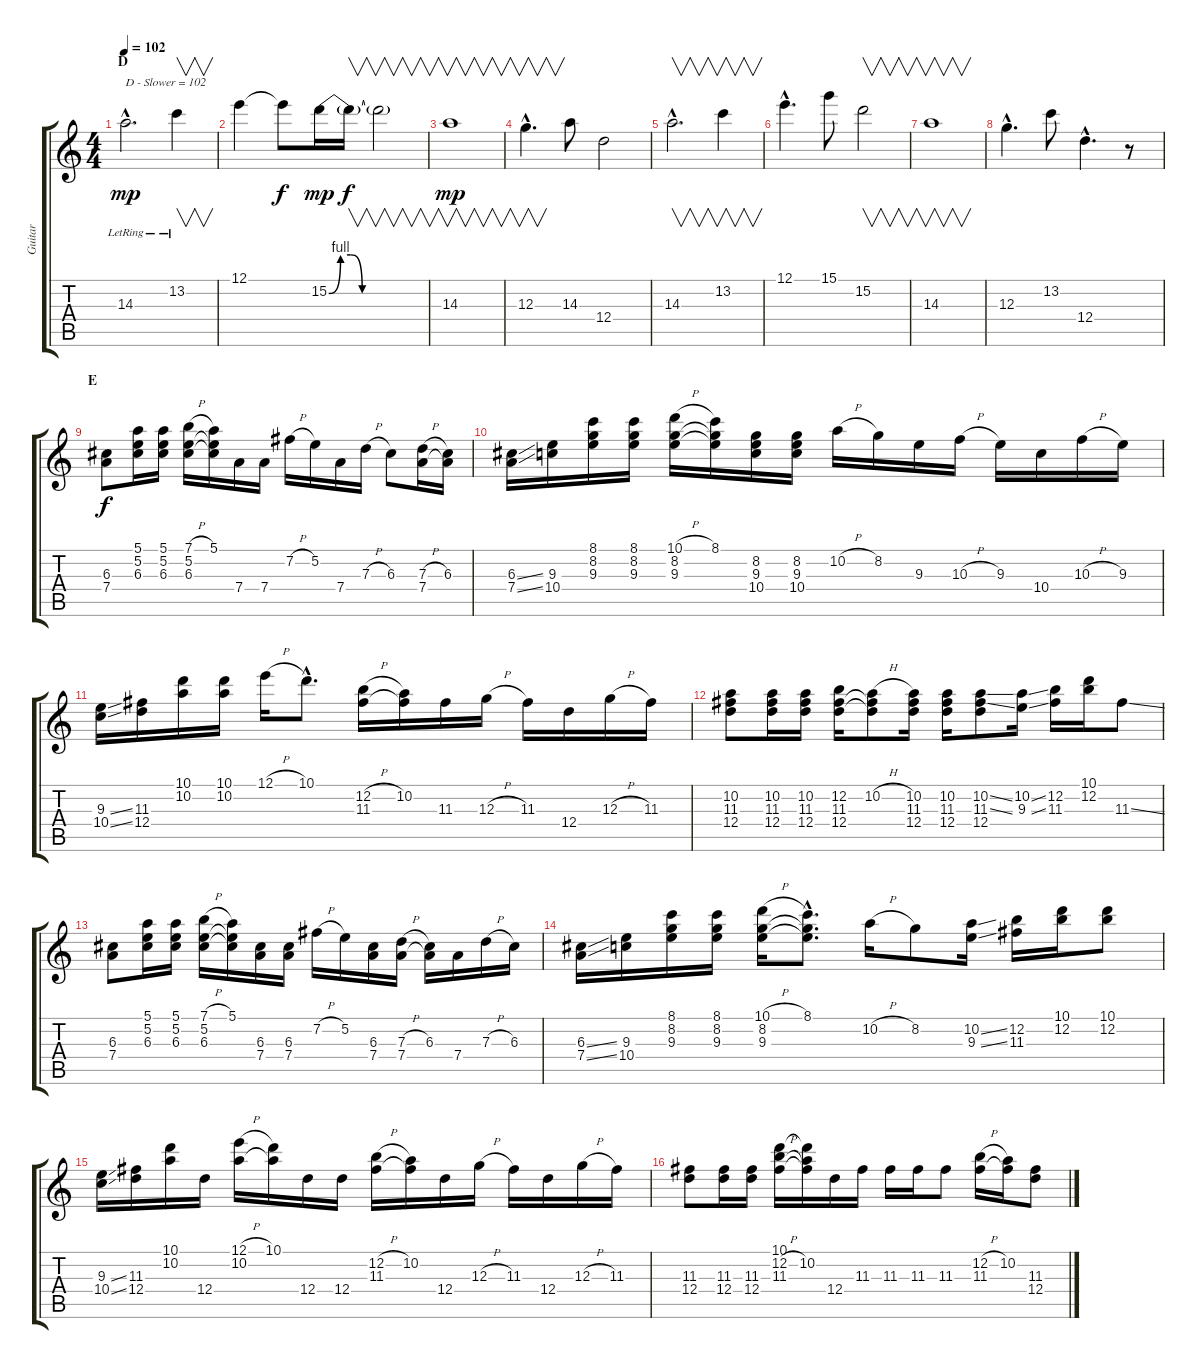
\track ("Guitar" "Guitar") {instrument electricguitarclean}
\staff {score tabs}
\tuning (E4 B3 G3 D3 A2 E2) {hide}
\ts (4 4)
\section ("" "D")
\tempo 102
\clef g2
\ks c
14.3{hac lr}.2{d txt "D - Slower = 102" dy mp volume 15} 13.2{lr}.4{v} |
12.1.4 12.1{t}.8{dy f} 15.2{be (custom 0 0 7 4 13 4 20 0 60 0)}.16{dy mp} 15.2{t}.16{v dy f} 15.2{t}.2{v} |
14.3.1{v dy mp} |
12.3{hac}.4{v d} 14.3.8 12.4.2 |
14.3{hac}.2{v d} 13.2.4{v} |
12.1{hac}.4{d} 15.1.8 15.2.2{v} |
14.3.1{v} |
12.3{hac}.4{d} 13.2.8 12.4{hac}.4{d} r.8 |
\section ("" "E")
(6.3 7.4).8{dy f volume 9} (5.1 5.2 6.3).16 (5.1 5.2 6.3).16 (7.1{h} 5.2 6.3).16 (5.1 5.2{t} 6.3{t}).16 7.4.16 7.4.16 7.2{h}.16 5.2.16 7.4.16 7.3{h}.16 6.3.8 (7.3{h} 7.4).16 (6.3 7.4{t}).16 |
(6.3{ss} 7.4{ss}).16 (9.3 10.4).16 (8.1 8.2 9.3).16 (8.1 8.2 9.3).16 (10.1{h} 8.2 9.3).16 (8.1 8.2{t} 9.3{t}).16 (8.2 9.3 10.4).16 (8.2 9.3 10.4).16 10.2{h}.16 8.2.16 9.3.16 10.3{h}.16 9.3.16 10.4.16 10.3{h}.16 9.3.16 |
(9.3{ss} 10.4{ss}).16 (11.3 12.4).16 (10.1 10.2).16 (10.1 10.2).16 12.1{h}.16 10.1{hac}.8{d} (12.2{h} 11.3).16 (10.2 11.3{t}).16 11.3.16 12.3{h}.16 11.3.16 12.4.16 12.3{h}.16 11.3.16 |
(10.2 11.3 12.4).8 (10.2 11.3 12.4).16 (10.2 11.3 12.4).16 (12.2 11.3 12.4).16 (10.2{h} 11.3{t} 12.4{t}).8 (10.2 11.3 12.4).16 (10.2 11.3 12.4).16 (10.2{ss} 11.3{ss} 12.4).8 (10.2{ss} 9.3{ss}).16 (12.2 11.3).16 (10.1 12.2).16 11.3{ss}.8 |
(6.3 7.4).8 (5.1 5.2 6.3).16 (5.1 5.2 6.3).16 (7.1{h} 5.2 6.3).16 (5.1 5.2{t} 6.3{t}).16 (6.3 7.4).16 (6.3 7.4).16 7.2{h}.16 5.2.16 (6.3 7.4).16 (7.3{h} 7.4).16 (6.3 7.4{t}).16 7.4.16 7.3{h}.16 6.3.16 |
(6.3{ss} 7.4{ss}).16 (9.3 10.4).16 (8.1 8.2 9.3).16 (8.1 8.2 9.3).16 (10.1{h} 8.2 9.3).16 (8.1{hac} 8.2{hac t} 9.3{hac t}).8{d} 10.2{h}.16 8.2.8 (10.2{ss} 9.3{ss}).16 (12.2 11.3).16 (10.1 12.2).16 (10.1 12.2).8 |
(9.3{ss} 10.4{ss}).16 (11.3 12.4).16 (10.1 10.2).16 12.4.16 (12.1{h} 10.2).16 (10.1 10.2{t}).16 12.4.16 12.4.16 (12.2{h} 11.3).16 (10.2 11.3{t}).16 12.4.16 12.3{h}.16 11.3.16 12.4.16 12.3{h}.16 11.3.16 |
(11.3 12.4).8 (11.3 12.4).16 (11.3 12.4).16 (10.1 12.2{h} 11.3).16 (10.1{t} 10.2 11.3{t}).16 12.4.16 11.3.16 11.3.16 11.3.16 11.3.8 (12.2{h} 11.3).16 (10.2 11.3{t}).16 (11.3{ss} 12.4{ss}).8
